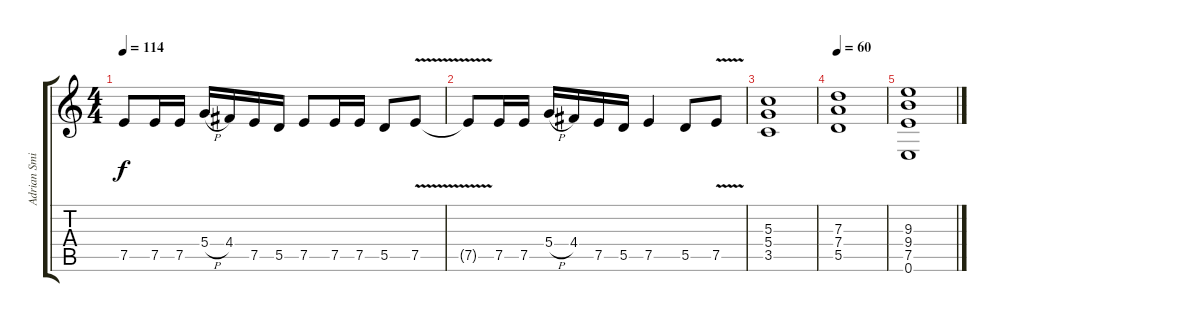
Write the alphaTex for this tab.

\track ("Adrian Smith" "Adrian Smi") {instrument distortionguitar}
\staff {score tabs}
\tuning (E4 B3 G3 D3 A2 E2) {hide}
\ts (4 4)
\tempo 114
\clef g2
\ks c
7.5.8{dy f} 7.5.16 7.5.16 5.4{h}.16 4.4.16 7.5.16 5.5.16 7.5.8 7.5.16 7.5.16 5.5.8 7.5{v}.8 |
7.5{t}.8 7.5.16 7.5.16 5.4{h}.16 4.4.16 7.5.16 5.5.16 7.5.4 5.5.8 7.5{v}.8 |
(5.3 5.4 3.5).1 |
\tempo 60
(7.3 7.4 5.5).1 |
(9.3 9.4 7.5 0.6).1
